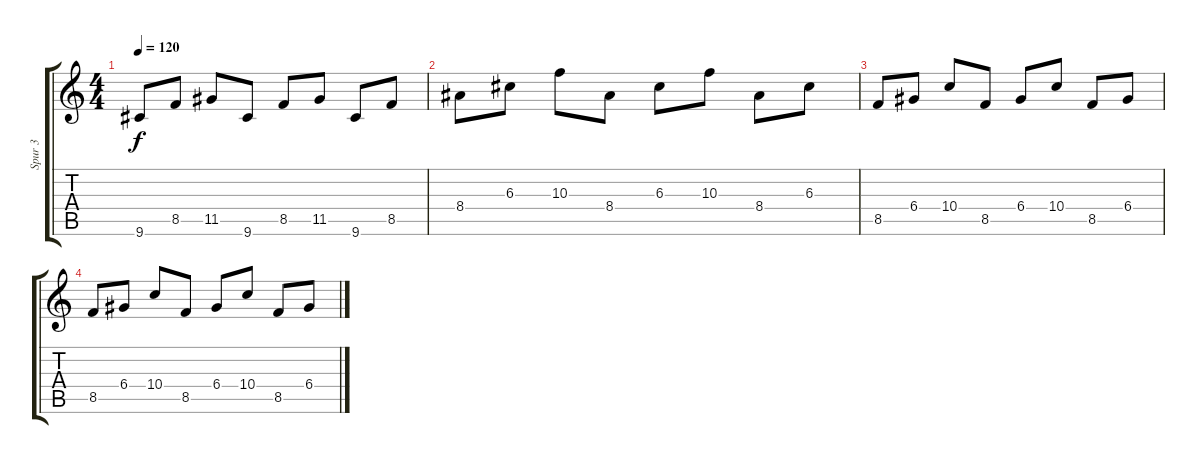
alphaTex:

\track ("Spur 3" "Spur 3") {instrument electricguitarjazz}
\staff {score tabs}
\tuning (E4 B3 G3 D3 A2 E2) {hide}
\ts (4 4)
\tempo 120
\clef g2
\ks c
9.6.8{dy f} 8.5.8 11.5.8 9.6.8 8.5.8 11.5.8 9.6.8 8.5.8 |
8.4.8 6.3.8 10.3.8 8.4.8 6.3.8 10.3.8 8.4.8 6.3.8 |
8.5.8 6.4.8 10.4.8 8.5.8 6.4.8 10.4.8 8.5.8 6.4.8 |
8.5.8 6.4.8 10.4.8 8.5.8 6.4.8 10.4.8 8.5.8 6.4.8
